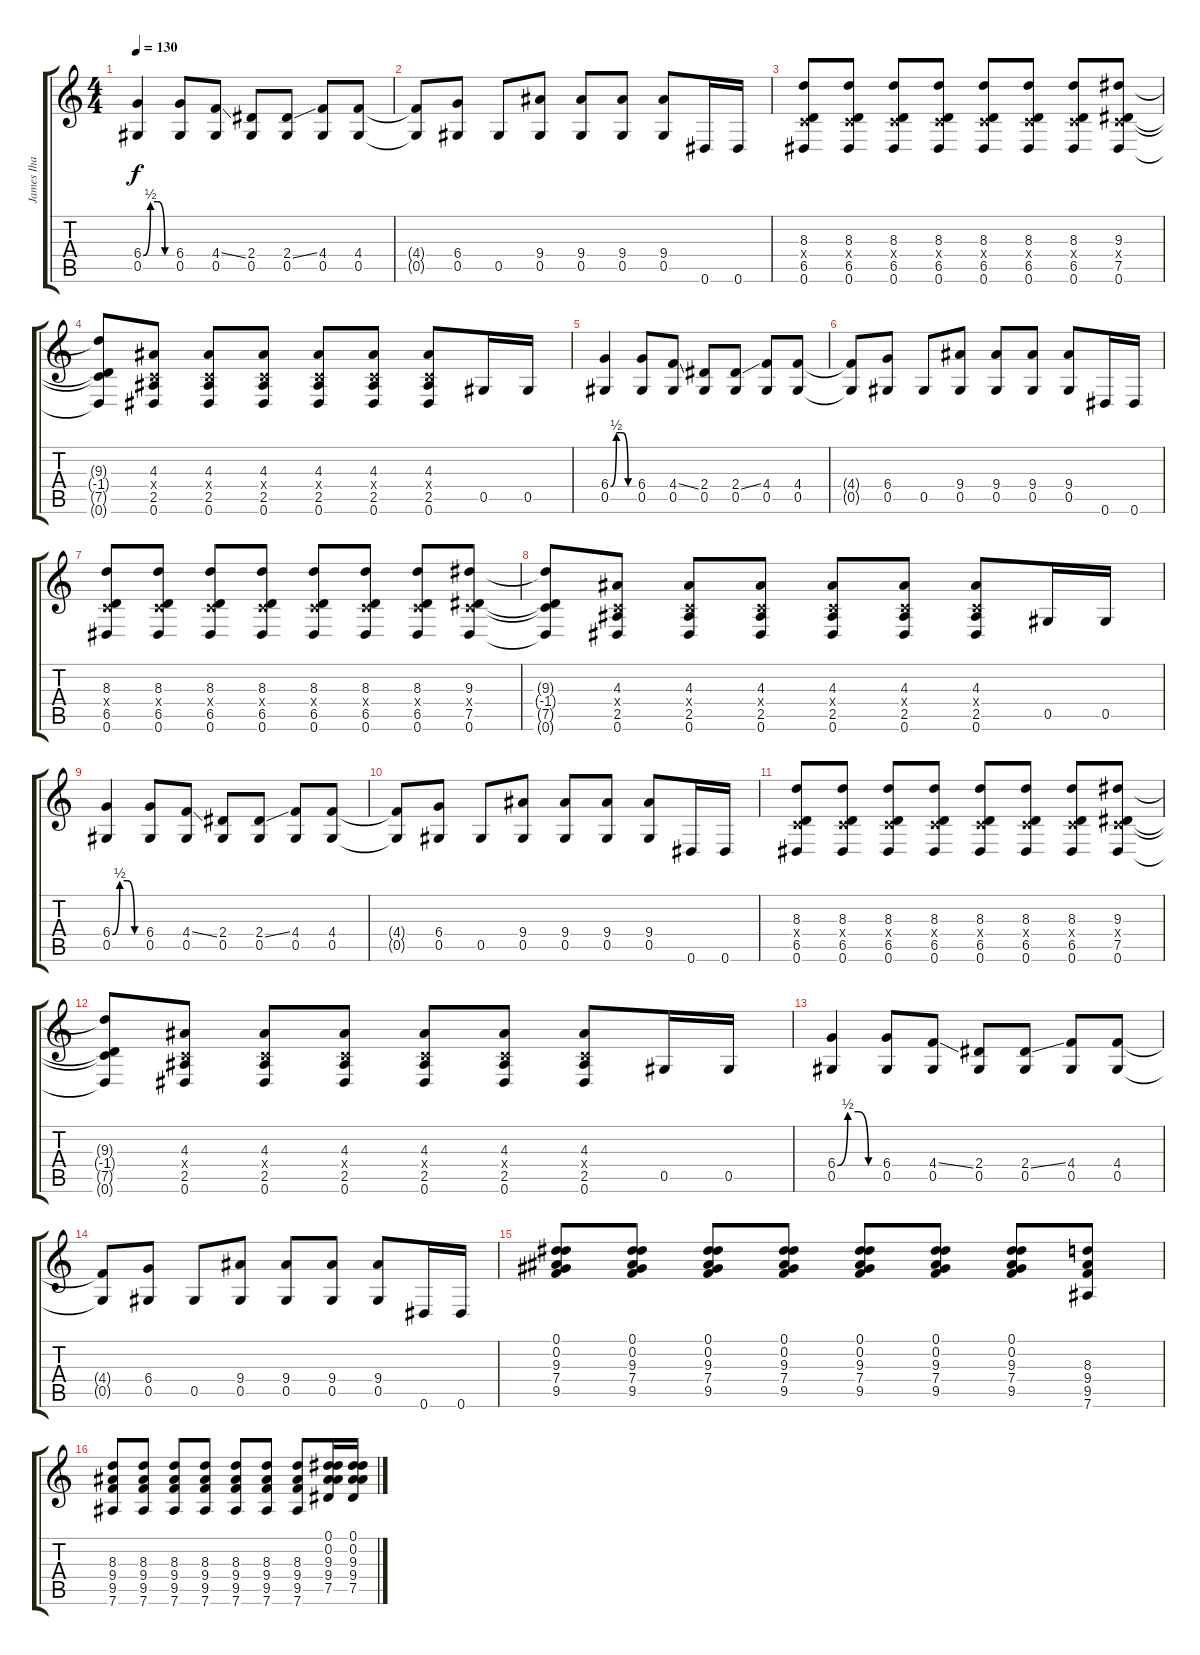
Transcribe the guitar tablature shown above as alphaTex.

\track ("James Iha (Acoustic Guitar)" "James Iha ") {instrument acousticguitarnylon}
\staff {score tabs}
\tuning (Eb4 Bb3 Gb3 Db3 Ab2 Eb2) {hide}
\ts (4 4)
\tempo 130
\clef g2
\ks c
(6.4{be (custom 0 0 15 2 30 2 45 0 60 0)} 0.5).4{dy f} (6.4 0.5).8 (4.4{ss} 0.5).8 (2.4 0.5).8 (2.4{ss} 0.5).8 (4.4 0.5).8 (4.4 0.5).8 |
(4.4{t} 0.5{t}).8 (6.4 0.5).8 0.5.8 (9.4 0.5).8 (9.4 0.5).8 (9.4 0.5).8 (9.4 0.5).8 0.6.16 0.6.16 |
(8.3 -1.4{x} 6.5 0.6).8 (8.3 -1.4{x} 6.5 0.6).8 (8.3 -1.4{x} 6.5 0.6).8 (8.3 -1.4{x} 6.5 0.6).8 (8.3 -1.4{x} 6.5 0.6).8 (8.3 -1.4{x} 6.5 0.6).8 (8.3 -1.4{x} 6.5 0.6).8 (9.3 -1.4{x} 7.5 0.6).8 |
(9.3{t} -1.4{t} 7.5{t} 0.6{t}).8 (4.3 -1.4{x} 2.5 0.6).8 (4.3 -1.4{x} 2.5 0.6).8 (4.3 -1.4{x} 2.5 0.6).8 (4.3 -1.4{x} 2.5 0.6).8 (4.3 -1.4{x} 2.5 0.6).8 (4.3 -1.4{x} 2.5 0.6).8 0.5.16 0.5.16 |
(6.4{be (custom 0 0 15 2 30 2 45 0 60 0)} 0.5).4 (6.4 0.5).8 (4.4{ss} 0.5).8 (2.4 0.5).8 (2.4{ss} 0.5).8 (4.4 0.5).8 (4.4 0.5).8 |
(4.4{t} 0.5{t}).8 (6.4 0.5).8 0.5.8 (9.4 0.5).8 (9.4 0.5).8 (9.4 0.5).8 (9.4 0.5).8 0.6.16 0.6.16 |
(8.3 -1.4{x} 6.5 0.6).8 (8.3 -1.4{x} 6.5 0.6).8 (8.3 -1.4{x} 6.5 0.6).8 (8.3 -1.4{x} 6.5 0.6).8 (8.3 -1.4{x} 6.5 0.6).8 (8.3 -1.4{x} 6.5 0.6).8 (8.3 -1.4{x} 6.5 0.6).8 (9.3 -1.4{x} 7.5 0.6).8 |
(9.3{t} -1.4{t} 7.5{t} 0.6{t}).8 (4.3 -1.4{x} 2.5 0.6).8 (4.3 -1.4{x} 2.5 0.6).8 (4.3 -1.4{x} 2.5 0.6).8 (4.3 -1.4{x} 2.5 0.6).8 (4.3 -1.4{x} 2.5 0.6).8 (4.3 -1.4{x} 2.5 0.6).8 0.5.16 0.5.16 |
(6.4{be (custom 0 0 15 2 30 2 45 0 60 0)} 0.5).4 (6.4 0.5).8 (4.4{ss} 0.5).8 (2.4 0.5).8 (2.4{ss} 0.5).8 (4.4 0.5).8 (4.4 0.5).8 |
(4.4{t} 0.5{t}).8 (6.4 0.5).8 0.5.8 (9.4 0.5).8 (9.4 0.5).8 (9.4 0.5).8 (9.4 0.5).8 0.6.16 0.6.16 |
(8.3 -1.4{x} 6.5 0.6).8 (8.3 -1.4{x} 6.5 0.6).8 (8.3 -1.4{x} 6.5 0.6).8 (8.3 -1.4{x} 6.5 0.6).8 (8.3 -1.4{x} 6.5 0.6).8 (8.3 -1.4{x} 6.5 0.6).8 (8.3 -1.4{x} 6.5 0.6).8 (9.3 -1.4{x} 7.5 0.6).8 |
(9.3{t} -1.4{t} 7.5{t} 0.6{t}).8 (4.3 -1.4{x} 2.5 0.6).8 (4.3 -1.4{x} 2.5 0.6).8 (4.3 -1.4{x} 2.5 0.6).8 (4.3 -1.4{x} 2.5 0.6).8 (4.3 -1.4{x} 2.5 0.6).8 (4.3 -1.4{x} 2.5 0.6).8 0.5.16 0.5.16 |
(6.4{be (custom 0 0 15 2 30 2 45 0 60 0)} 0.5).4 (6.4 0.5).8 (4.4{ss} 0.5).8 (2.4 0.5).8 (2.4{ss} 0.5).8 (4.4 0.5).8 (4.4 0.5).8 |
(4.4{t} 0.5{t}).8 (6.4 0.5).8 0.5.8 (9.4 0.5).8 (9.4 0.5).8 (9.4 0.5).8 (9.4 0.5).8 0.6.16 0.6.16 |
(0.1 0.2 9.3 7.4 9.5).8 (0.1 0.2 9.3 7.4 9.5).8 (0.1 0.2 9.3 7.4 9.5).8 (0.1 0.2 9.3 7.4 9.5).8 (0.1 0.2 9.3 7.4 9.5).8 (0.1 0.2 9.3 7.4 9.5).8 (0.1 0.2 9.3 7.4 9.5).8 (8.3 9.4 9.5 7.6).8 |
(8.3 9.4 9.5 7.6).8 (8.3 9.4 9.5 7.6).8 (8.3 9.4 9.5 7.6).8 (8.3 9.4 9.5 7.6).8 (8.3 9.4 9.5 7.6).8 (8.3 9.4 9.5 7.6).8 (8.3 9.4 9.5 7.6).8 (0.1 0.2 9.3 9.4 7.5).16 (0.1 0.2 9.3 9.4 7.5).16
